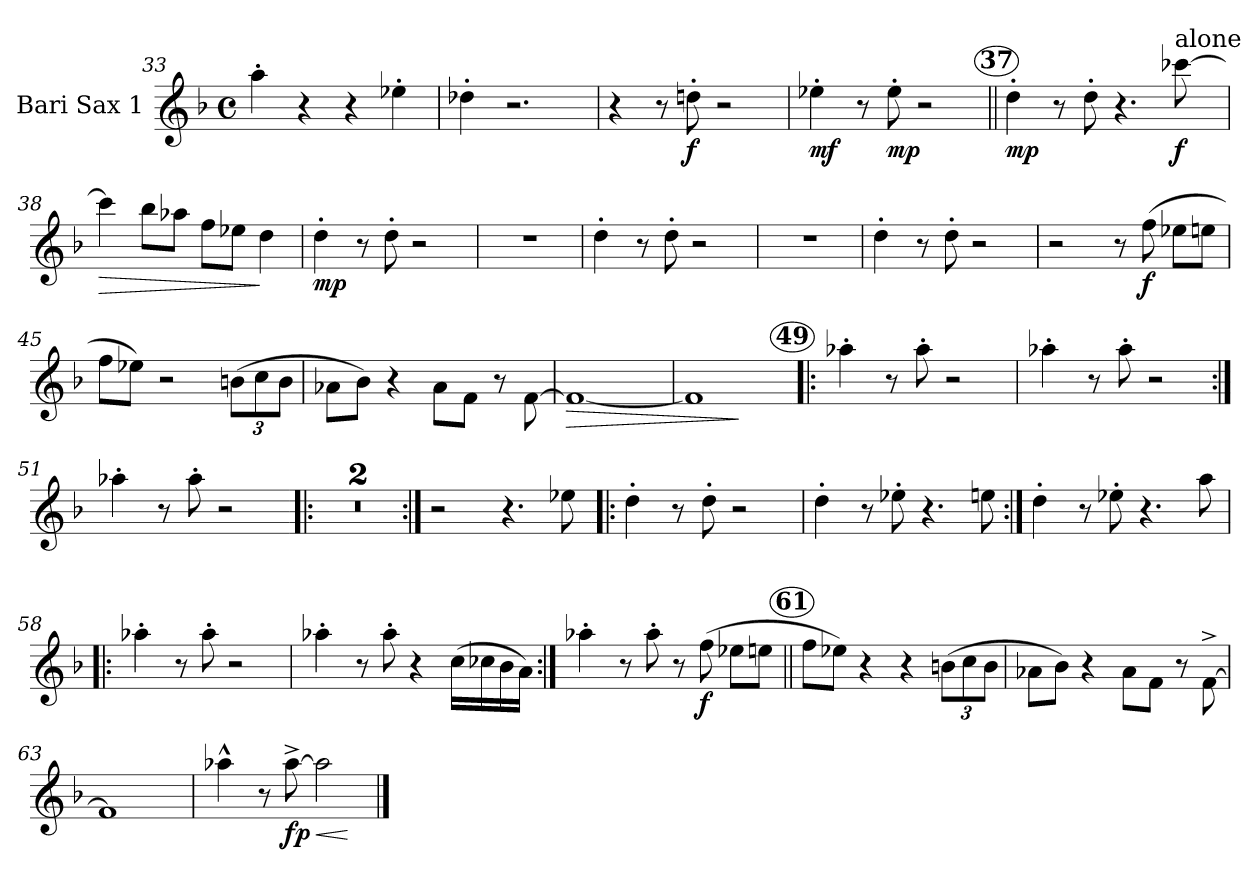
**kern	**dynam
*part1	*part1
*staff1	*staff1
*I"Bari Sax 1	*
*I'Bar Sax	*
*clefG2	*
*ITrd12c21	*
*k[b-]	*
*F:	*
*M4/4	*
*met(c)	*
=33	=33
4a'><\	.
4r	.
4r	.
4e-X'>\	.
=34	=34
4d-X'>\	.
2.r	.
!!LO:LB:g=z
=35	=35
4r	.
8r	.
!	!LO:DY:b
8dn'>\	f
2r	.
=36	=36
!	!LO:DY:b
4e-X'>\	mf
8r	.
!	!LO:DY:b
8e-'>\	mp
2r	.
!!LO:REH:place=s1:a:B:enc=circle:fs=14:t=37
=37||	=37||
!	!LO:DY:b
4d'>\	mp
8r	.
8d'>\	.
4.r	.
!LO:TX:a:t=alone	!
!	!LO:DY:b
[8cc-X\	f
=38	=38
!	!LO:HP:b
4cc-\]	>
8b-\L	.
8a-X\J	.
8f\L	.
8e-X\J	.
4d\	]
=39	=39
!	!LO:DY:b
4d'>\	mp
8r	.
8d'>\	.
2r	.
=40	=40
1r	.
!!LO:LB:g=z
=41	=41
4d'>\	.
8r	.
8d'>\	.
2r	.
=42	=42
1r	.
=43	=43
4d'>\	.
8r	.
8d'>\	.
2r	.
=44	=44
2r	.
8r	.
!	!LO:DY:b
(>8f\	f
8e-X\L	.
8en\J	.
=45	=45
8f\L	.
8e-X\J)	.
2r	.
(>12Bn\L	.
12c\	.
12B\J	.
=46	=46
8A-X\L	.
8B-i\J)	.
4r	.
8A-\L	.
8F\J	.
8r	.
[8F\	.
!!LO:LB:g=z
=47	=47
!	!LO:HP:b
1F_	>
=48	=48
1F]	.
.	]
!!LO:REH:place=s1:a:B:enc=circle:fs=14:t=49
=49!|:	=49!|:
4a-X'>\	.
8r	.
8a-'>\	.
2r	.
=50	=50
4a-X'>\	.
8r	.
8a-'>\	.
2r	.
=51:|!	=51:|!
4a-X'>\	.
8r	.
8a-'>\	.
2r	.
!!LO:LB:g=z
=52!|:	=52!|:
1r	.
=53	=53
1r	.
=54:|!	=54:|!
2r	.
4.r	.
8e-X\	.
=55!|:	=55!|:
4d'>\	.
8r	.
8d'>\	.
2r	.
=56	=56
4d'>\	.
8r	.
8e-X'>\	.
4.r	.
8en\	.
=57:|!	=57:|!
4d'>\	.
8r	.
8e-X'>\	.
4.r	.
8a\	.
!!LO:LB:g=z
=58!|:	=58!|:
4a-X'>\	.
8r	.
8a-'>\	.
2r	.
=59	=59
4a-X'>\	.
8r	.
8a-'>\	.
4r	.
(>16c\LL	.
16c-X\	.
16B-\	.
16A\JJ)	.
=60:|!	=60:|!
4a-X'>\	.
8r	.
8a-'>\	.
8r	.
!	!LO:DY:b
(>8f\	f
8e-X\L	.
8en\J	.
!!LO:LB:g=z
!!LO:REH:place=s1:a:B:enc=circle:fs=14:t=61
=61||	=61||
8f\L	.
8e-X\J)	.
4r	.
4r	.
(>12Bn\L	.
12c\	.
12B\J	.
=62	=62
8A-X\L	.
8B-i\J)	.
4r	.
8A-\L	.
8F\J	.
8r	.
[8F^>\	.
=63	=63
1F]	.
=64	=64
4a-X^^>\	.
8r	.
!	!LO:DY:b
[8a-^>\	fp
!	!LO:HP:b
2a-\]	<
.	[
==	==
*-	*-
